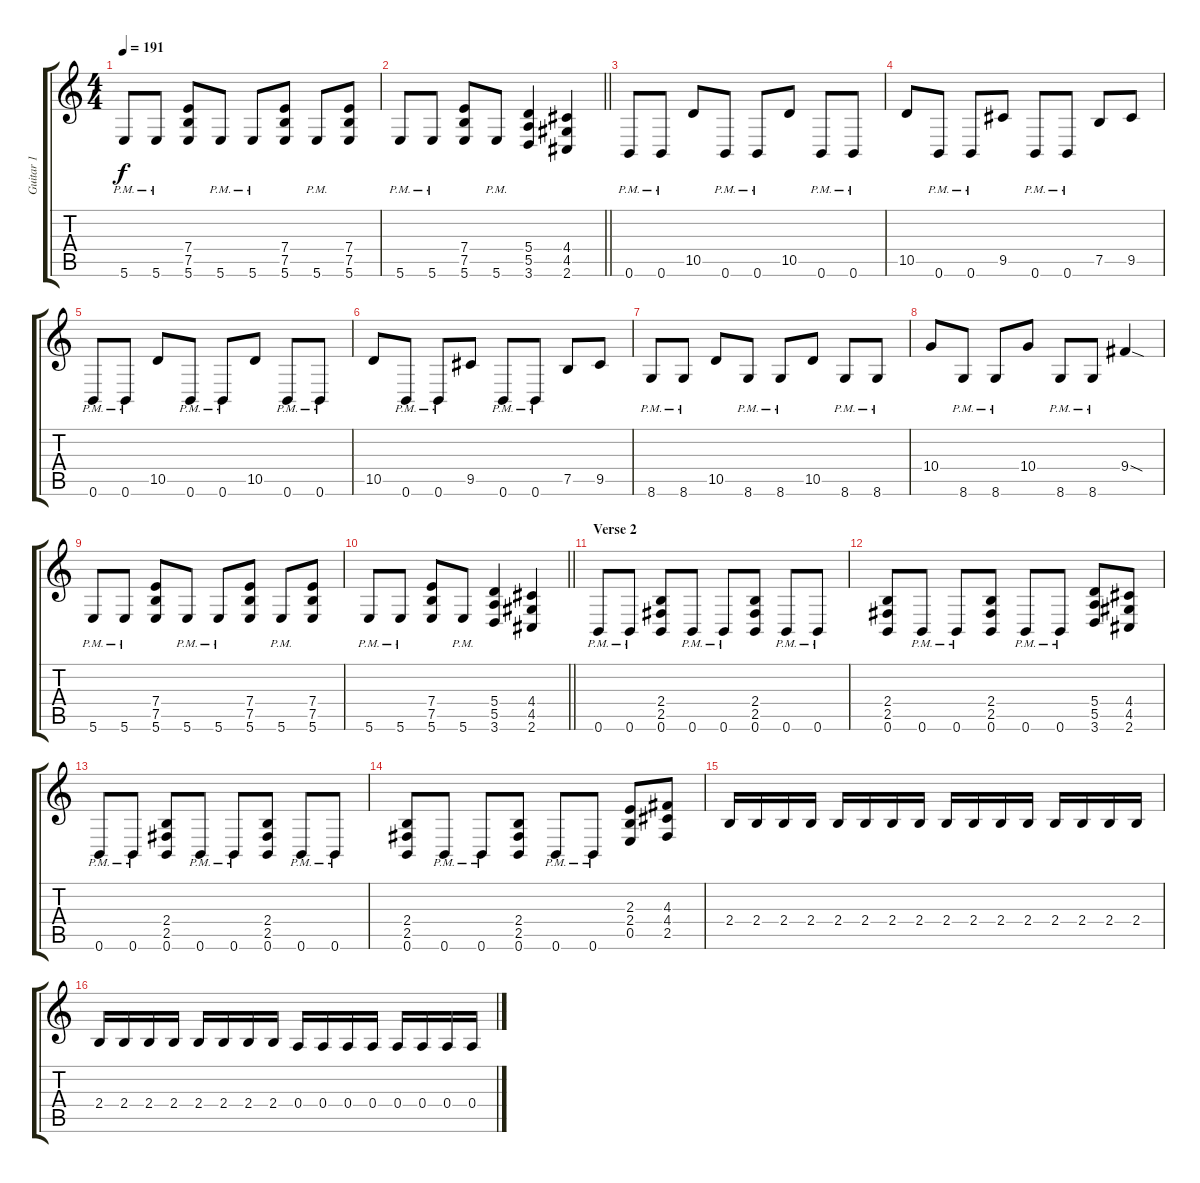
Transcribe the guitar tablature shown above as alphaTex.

\track ("Guitar 1" "Guitar 1") {instrument distortionguitar}
\staff {score tabs}
\tuning (B3 Gb3 D3 A2 E2 B1) {hide}
\ts (4 4)
\tempo 191
\clef g2
\ks c
5.6{pm}.8{dy f} 5.6{pm}.8 (7.4 7.5 5.6).8 5.6{pm}.8 5.6{pm}.8 (7.4 7.5 5.6).8 5.6{pm}.8 (7.4 7.5 5.6).8 |
\barLineRight lightlight
5.6{pm}.8 5.6{pm}.8 (7.4 7.5 5.6).8 5.6{pm}.8 (5.4 5.5 3.6).4 (4.4 4.5 2.6).4 |
\section ("" "")
0.6{pm}.8 0.6{pm}.8 10.5.8 0.6{pm}.8 0.6{pm}.8 10.5.8 0.6{pm}.8 0.6{pm}.8 |
10.5.8 0.6{pm}.8 0.6{pm}.8 9.5.8 0.6{pm}.8 0.6{pm}.8 7.5.8 9.5.8 |
0.6{pm}.8 0.6{pm}.8 10.5.8 0.6{pm}.8 0.6{pm}.8 10.5.8 0.6{pm}.8 0.6{pm}.8 |
10.5.8 0.6{pm}.8 0.6{pm}.8 9.5.8 0.6{pm}.8 0.6{pm}.8 7.5.8 9.5.8 |
8.6{pm}.8 8.6{pm}.8 10.5.8 8.6{pm}.8 8.6{pm}.8 10.5.8 8.6{pm}.8 8.6{pm}.8 |
10.4.8 8.6{pm}.8 8.6{pm}.8 10.4.8 8.6{pm}.8 8.6{pm}.8 9.4{sod}.4 |
5.6{pm}.8 5.6{pm}.8 (7.4 7.5 5.6).8 5.6{pm}.8 5.6{pm}.8 (7.4 7.5 5.6).8 5.6{pm}.8 (7.4 7.5 5.6).8 |
\barLineRight lightlight
5.6{pm}.8 5.6{pm}.8 (7.4 7.5 5.6).8 5.6{pm}.8 (5.4 5.5 3.6).4 (4.4 4.5 2.6).4 |
\section ("" "Verse 2")
0.6{pm}.8{volume 14} 0.6{pm}.8 (2.4 2.5 0.6).8 0.6{pm}.8 0.6{pm}.8 (2.4 2.5 0.6).8 0.6{pm}.8 0.6{pm}.8 |
(2.4 2.5 0.6).8 0.6{pm}.8 0.6{pm}.8 (2.4 2.5 0.6).8 0.6{pm}.8 0.6{pm}.8 (5.4 5.5 3.6).8 (4.4 4.5 2.6).8 |
0.6{pm}.8 0.6{pm}.8 (2.4 2.5 0.6).8 0.6{pm}.8 0.6{pm}.8 (2.4 2.5 0.6).8 0.6{pm}.8 0.6{pm}.8 |
(2.4 2.5 0.6).8 0.6{pm}.8 0.6{pm}.8 (2.4 2.5 0.6).8 0.6{pm}.8 0.6{pm}.8 (2.3 2.4 0.5).8 (4.3 4.4 2.5).8 |
2.4.16{volume 16} 2.4.16 2.4.16 2.4.16 2.4.16 2.4.16 2.4.16 2.4.16 2.4.16 2.4.16 2.4.16 2.4.16 2.4.16 2.4.16 2.4.16 2.4.16 |
2.4.16 2.4.16 2.4.16 2.4.16 2.4.16 2.4.16 2.4.16 2.4.16 0.4.16 0.4.16 0.4.16 0.4.16 0.4.16 0.4.16 0.4.16 0.4.16
